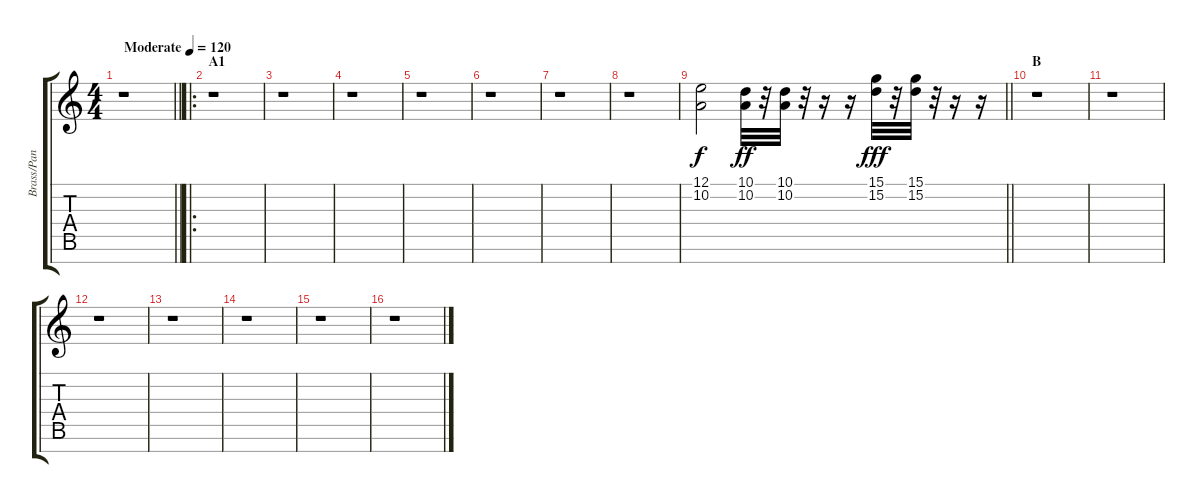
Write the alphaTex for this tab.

\track ("Brass/Pan Flute" "Brass/Pan ") {instrument brasssection}
\staff {score tabs}
\tuning (E4 B3 G3 D3 A2 E2 B1) {hide}
\ts (4 4)
\tempo (120 "Moderate")
\clef g2
\barLineRight lightlight
\ks c
r.1{dy f instrument brasssection} |
\ro
\section ("" "A1")
r.1 |
r.1 |
r.1 |
r.1 |
r.1 |
r.1 |
r.1{volume 13} |
\barLineRight lightlight
(12.1 10.2).2{volume 16} (10.1 10.2).32{dy ff} r.32 (10.1 10.2).32 r.32 r.16 r.16 (15.1 15.2).32{dy fff} r.32 (15.1 15.2).32 r.32 r.16 r.16 |
\section ("" "B")
r.1 |
r.1 |
r.1 |
r.1 |
r.1 |
r.1 |
r.1
